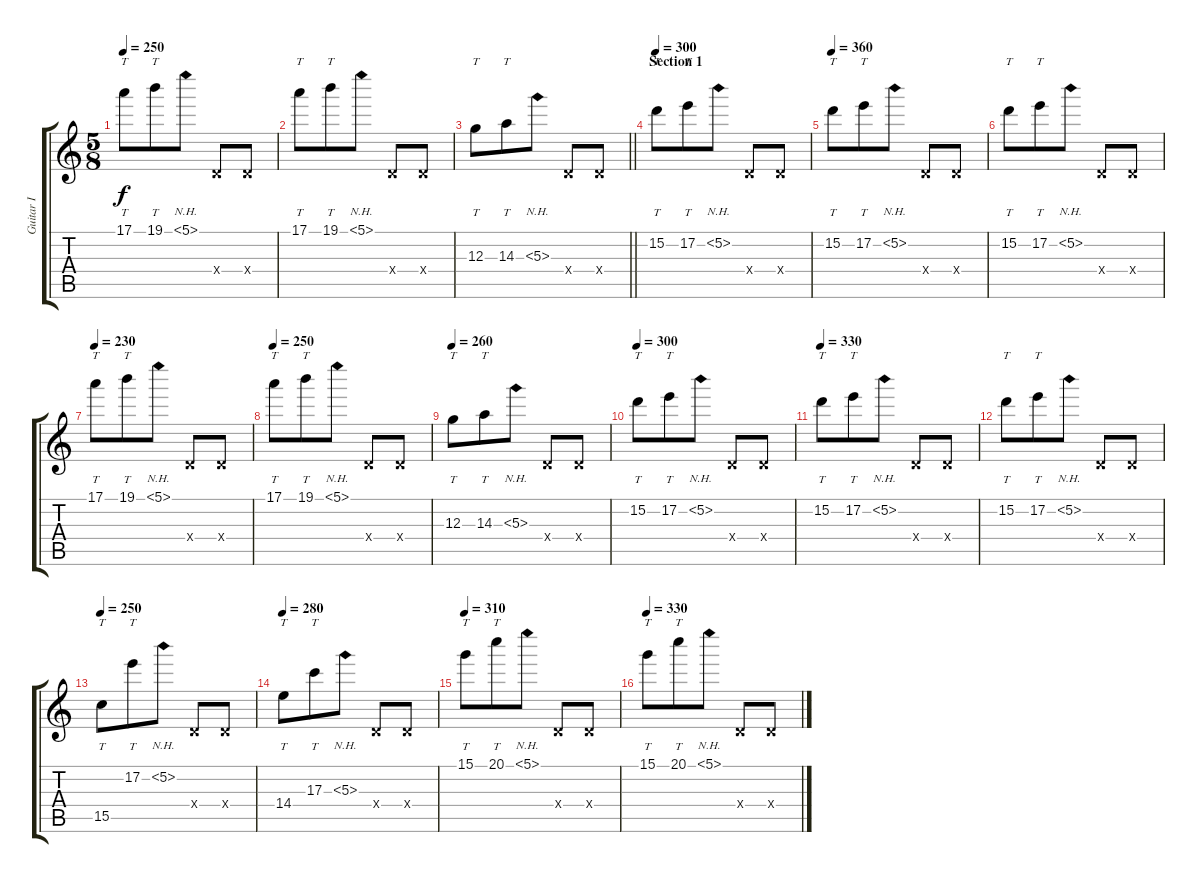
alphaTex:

\track ("Guitar I" "Guitar I") {instrument overdrivenguitar}
\staff {score tabs}
\tuning (E4 B3 G3 D3 A2 E2) {hide}
\ts (5 8)
\tempo 250
\clef g2
\ks c
17.1.8{tt dy f instrument overdrivenguitar} 19.1.8{tt} 5.1{nh}.8 0.4{x}.8 0.4{x}.8 |
17.1.8{tt} 19.1.8{tt} 5.1{nh}.8 0.4{x}.8 0.4{x}.8 |
\barLineRight lightlight
12.3.8{tt} 14.3.8{tt} 5.3{nh}.8 0.4{x}.8 0.4{x}.8 |
\section ("" "Section 1")
\tempo 300
15.2.8{tt} 17.2.8{tt} 5.2{nh}.8 0.4{x}.8 0.4{x}.8 |
\tempo 360
15.2.8{tt} 17.2.8{tt} 5.2{nh}.8 0.4{x}.8 0.4{x}.8 |
15.2.8{tt} 17.2.8{tt} 5.2{nh}.8 0.4{x}.8 0.4{x}.8 |
\tempo 230
17.1.8{tt} 19.1.8{tt} 5.1{nh}.8 0.4{x}.8 0.4{x}.8 |
\tempo 250
17.1.8{tt} 19.1.8{tt} 5.1{nh}.8 0.4{x}.8 0.4{x}.8 |
\tempo 260
12.3.8{tt} 14.3.8{tt} 5.3{nh}.8 0.4{x}.8 0.4{x}.8 |
\tempo 300
15.2.8{tt} 17.2.8{tt} 5.2{nh}.8 0.4{x}.8 0.4{x}.8 |
\tempo 330
15.2.8{tt} 17.2.8{tt} 5.2{nh}.8 0.4{x}.8 0.4{x}.8 |
15.2.8{tt} 17.2.8{tt} 5.2{nh}.8 0.4{x}.8 0.4{x}.8 |
\tempo 250
15.5.8{tt} 17.2.8{tt} 5.2{nh}.8 0.4{x}.8 0.4{x}.8 |
\tempo 280
14.4.8{tt} 17.3.8{tt} 5.3{nh}.8 0.4{x}.8 0.4{x}.8 |
\tempo 310
15.1.8{tt} 20.1.8{tt} 5.1{nh}.8 0.4{x}.8 0.4{x}.8 |
\tempo 330
15.1.8{tt} 20.1.8{tt} 5.1{nh}.8 0.4{x}.8 0.4{x}.8
